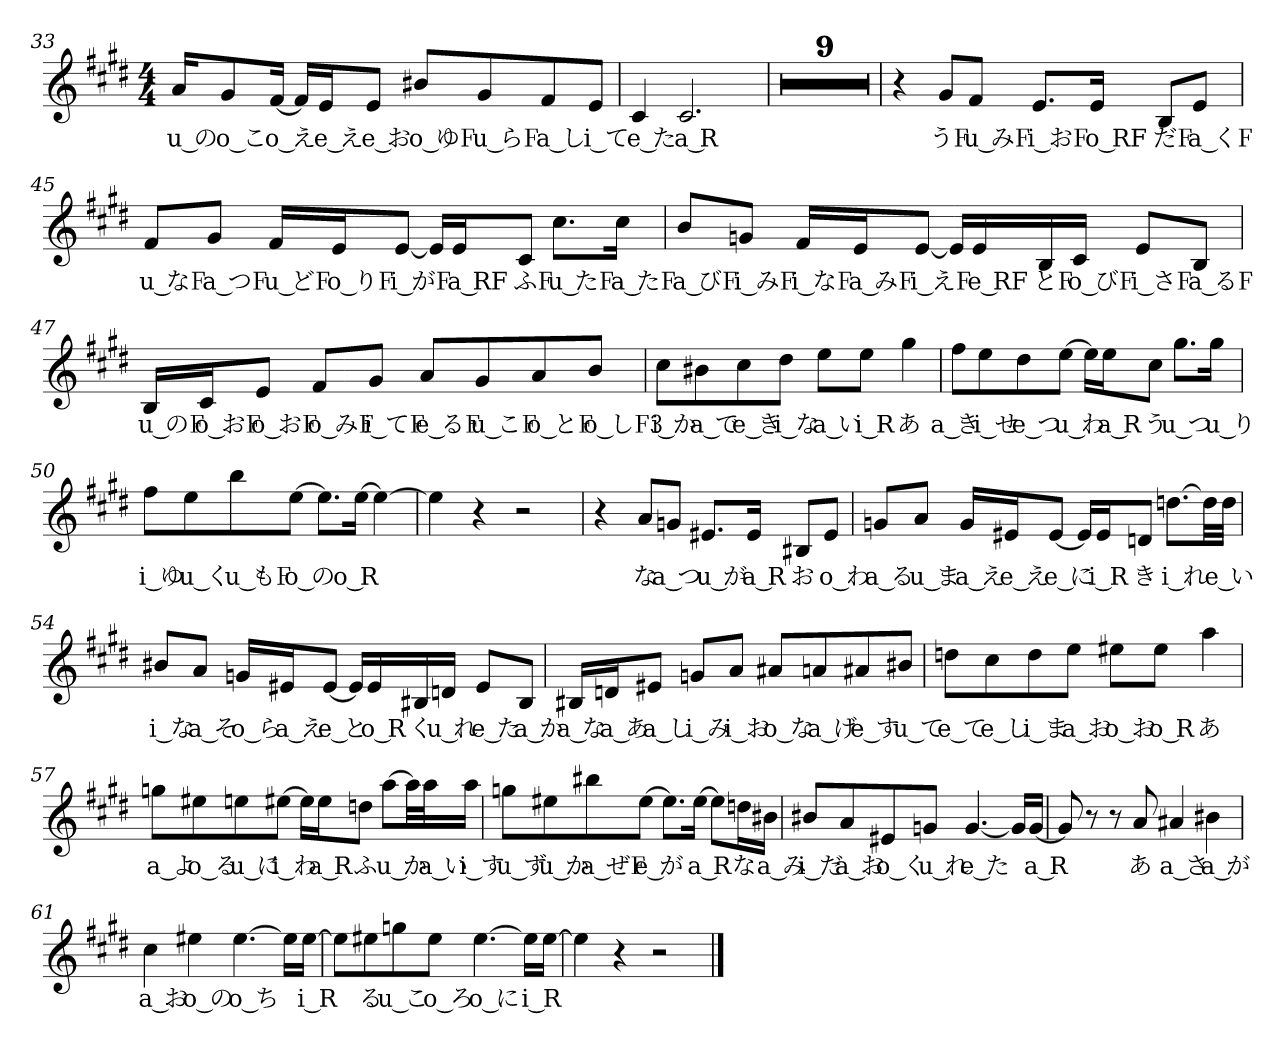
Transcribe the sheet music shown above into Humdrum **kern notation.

**kern	**text
*part1	*part1
*staff1	*staff1
*clefG2	*
*k[f#c#g#d#]	*
*M4/4	*
=33	=33
16aKL	u の
8g#	o こ
[16f#Jk	o え
16f#LL]	.
16eJ	e え
8eJ	e お
8b#XL	o ゆF
8g#	u らF
8f#	a し
8eJ	i て
=34	=34
4c#	e た
2.c#	a R
=35	=35
1r	.
=36	=36
1r	.
=37	=37
1r	.
=38	=38
1r	.
=39	=39
1r	.
=40	=40
1r	.
=41	=41
1r	.
=42	=42
1r	.
=43	=43
1r	.
=44	=44
4r	.
8g#L	- うF
8f#J	u みF
8.eL	i おF
16eJk	o RF
8BL	- だF
8eJ	a くF
=45	=45
8f#L	u なF
8g#J	a つF
16f#LL	u どF
16eJ	o りF
[8eJ	i がF
16eLL]	.
16eJ	a RF
8c#J	- ふF
8.cc#L	u たF
16cc#Jk	a たF
=46	=46
8bL	a びF
8gnJ	i みF
16f#LL	i なF
16eJ	a みF
[8eJ	i えF
16eLL]	.
16e	e RF
16B	- とF
16c#JJ	o びF
8eL	i さF
8BJ	a るF
=47	=47
16BLL	u のF
16c#J	o おF
8eJ	o おF
8f#L	o みF
8g#J	i てF
8aL	e るF
8g#	u こF
8a	o とF
8bJ	o しF3
=48	=48
8cc#L	i か
8b#X	a で
8cc#	e き
8dd#J	i な
8eeL	a い
8eeJ	i R
4gg#	- あ
=49	=49
8ff#L	a き
8ee	i せ
8dd#	e つ
[8eeJ	u わ
16eeLL]	.
16eeJ	a R
8cc#J	- う
8.gg#L	u つ
16gg#Jk	u り
=50	=50
8ff#L	i ゆ
8ee	u く
8bb	u もF
[8eeJ	o の
8.eeL]	.
[16eeJk	o R
4ee_	.
=51	=51
4ee]	.
4r	.
2r	.
=52	=52
4r	.
8aL	- な
8gnJ	a つ
8.e#XL	u が
16e#Jk	a R
8B#XL	- お
8e#J	o わ
=53	=53
8gnL	a る
8aJ	u ま
16gLL	a え
16e#XJ	e え
[8e#J	e に
16e#LL]	.
16e#J	i R
8dnJ	- き
[8.ddnL	i れ
32ddLL]	.
32ddJJJ	e い
=54	=54
8b#XL	i な
8aJ	a そ
16gnLL	o ら
16e#XJ	a え
[8e#J	e と
16e#LL]	.
16e#	o R
16B#X	- く
16dnJJ	u れ
8e#L	e た
8B#J	a か
=55	=55
16B#XLL	a な
16dnJ	a あ
8e#XJ	a し
8gnL	i み
8aJ	i お
8a#XL	o な
8an	a げ
8a#X	e す
8b#XJ	u て
=56	=56
8ddnL	e て
8cc#	e し
8dd	i ま
8eeJ	a お
8ee#XL	o お
8ee#J	o R
4aa	- あ
=57	=57
8ggnL	a よ
8ee#X	o る
8een	u に
[8ee#XJ	i わ
16ee#LL]	.
16ee#J	a R
8ddnJ	- ふ
[8aaL	u か
32aaLL]	.
32aaJ	a い
16aaJJ	i す
=58	=58
8ggnL	u ず
8ee#X	u か
8bb#X	a ぜF
[8ee#J	e が
8.ee#L]	.
[16ee#Jk	a R
8ee#L]	.
16ddnL	- な
16b#XJJ	a み
=59	=59
8b#XL	i だ
8a	a お
8e#X	o く
8gnJ	u れ
[4.g	e た
16gLL]	.
[16gJJ	a R
=60	=60
8g]	.
8r	.
8r	.
8a	- あ
4a#X	a さ
4b#X	a が
=61	=61
4cc#	a お
4ee#X	o の
[4.ee#	o ち
16ee#LL]	.
[16ee#JJ	i R
=62	=62
8ee#L]	.
8ee#X	- る
8ggn	u こ
8ee#J	o ろ
[4.ee#	o に
16ee#LL]	.
[16ee#JJ	i R
=63	=63
4ee#]	.
4r	.
2r	.
==	==
*-	*-
